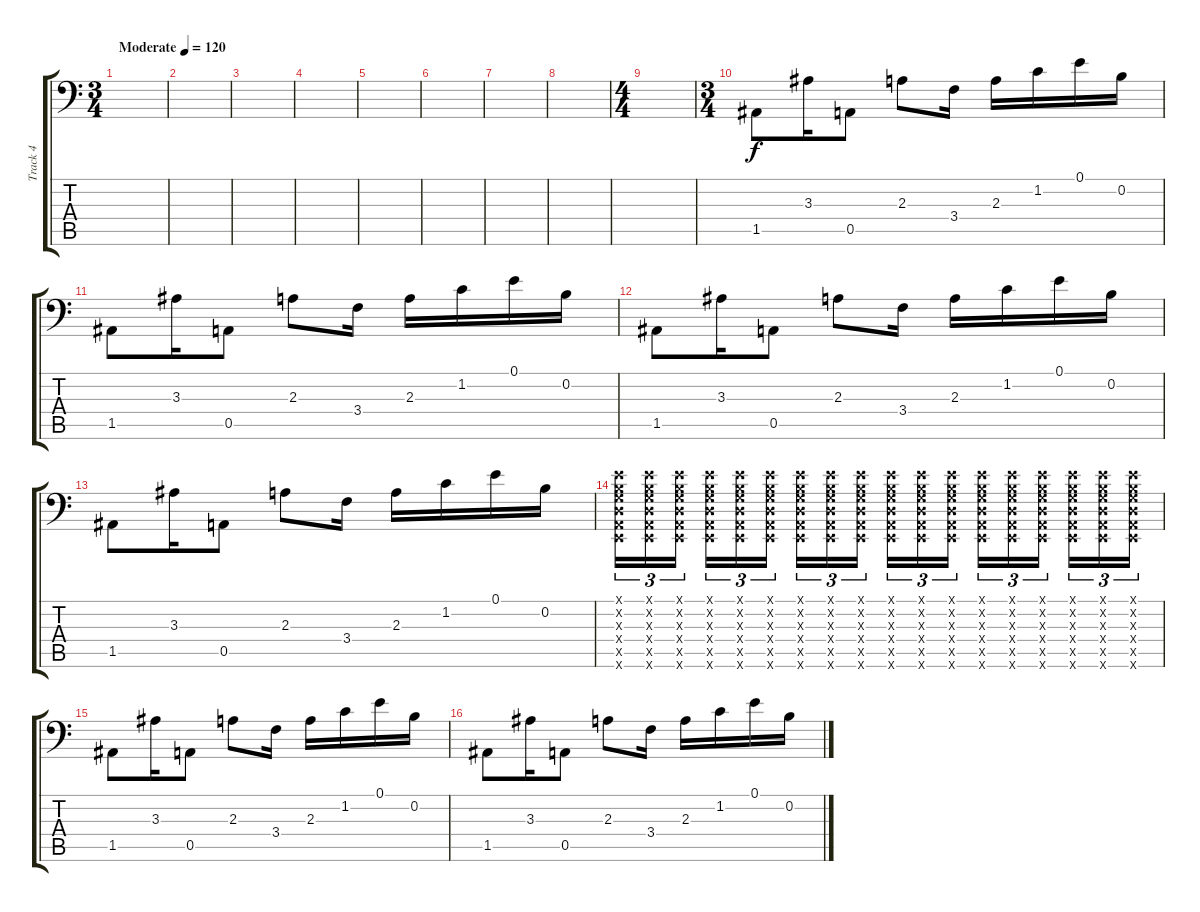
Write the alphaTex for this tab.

\track ("Track 4" "Track 4") {instrument slapbass2}
\staff {score tabs}
\tuning (E3 B2 G2 D2 A1 E1) {hide}
\ts (3 4)
\tempo (120 "Moderate")
\clef f4
\ks c
|
|
|
|
|
|
|
|
\ts (4 4)
|
\ts (3 4)
1.5.8 3.3.16 0.5.8 2.3.8 3.4.16 2.3.16 1.2.16 0.1.16 0.2.16 |
1.5.8 3.3.16 0.5.8 2.3.8 3.4.16 2.3.16 1.2.16 0.1.16 0.2.16 |
1.5.8 3.3.16 0.5.8 2.3.8 3.4.16 2.3.16 1.2.16 0.1.16 0.2.16 |
1.5.8 3.3.16 0.5.8 2.3.8 3.4.16 2.3.16 1.2.16 0.1.16 0.2.16 |
(0.1{x} 0.2{x} 0.3{x} 0.4{x} 0.5{x} 0.6{x}).16{tu (3 2)} (0.1{x} 0.2{x} 0.3{x} 0.4{x} 0.5{x} 0.6{x}).16{tu (3 2)} (0.1{x} 0.2{x} 0.3{x} 0.4{x} 0.5{x} 0.6{x}).16{tu (3 2) beam splitsecondary} (0.1{x} 0.2{x} 0.3{x} 0.4{x} 0.5{x} 0.6{x}).16{tu (3 2)} (0.1{x} 0.2{x} 0.3{x} 0.4{x} 0.5{x} 0.6{x}).16{tu (3 2)} (0.1{x} 0.2{x} 0.3{x} 0.4{x} 0.5{x} 0.6{x}).16{tu (3 2)} (0.1{x} 0.2{x} 0.3{x} 0.4{x} 0.5{x} 0.6{x}).16{tu (3 2)} (0.1{x} 0.2{x} 0.3{x} 0.4{x} 0.5{x} 0.6{x}).16{tu (3 2)} (0.1{x} 0.2{x} 0.3{x} 0.4{x} 0.5{x} 0.6{x}).16{tu (3 2) beam splitsecondary} (0.1{x} 0.2{x} 0.3{x} 0.4{x} 0.5{x} 0.6{x}).16{tu (3 2)} (0.1{x} 0.2{x} 0.3{x} 0.4{x} 0.5{x} 0.6{x}).16{tu (3 2)} (0.1{x} 0.2{x} 0.3{x} 0.4{x} 0.5{x} 0.6{x}).16{tu (3 2)} (0.1{x} 0.2{x} 0.3{x} 0.4{x} 0.5{x} 0.6{x}).16{tu (3 2)} (0.1{x} 0.2{x} 0.3{x} 0.4{x} 0.5{x} 0.6{x}).16{tu (3 2)} (0.1{x} 0.2{x} 0.3{x} 0.4{x} 0.5{x} 0.6{x}).16{tu (3 2) beam splitsecondary} (0.1{x} 0.2{x} 0.3{x} 0.4{x} 0.5{x} 0.6{x}).16{tu (3 2)} (0.1{x} 0.2{x} 0.3{x} 0.4{x} 0.5{x} 0.6{x}).16{tu (3 2)} (0.1{x} 0.2{x} 0.3{x} 0.4{x} 0.5{x} 0.6{x}).16{tu (3 2)} |
1.5.8 3.3.16 0.5.8 2.3.8 3.4.16 2.3.16 1.2.16 0.1.16 0.2.16 |
1.5.8 3.3.16 0.5.8 2.3.8 3.4.16 2.3.16 1.2.16 0.1.16 0.2.16
